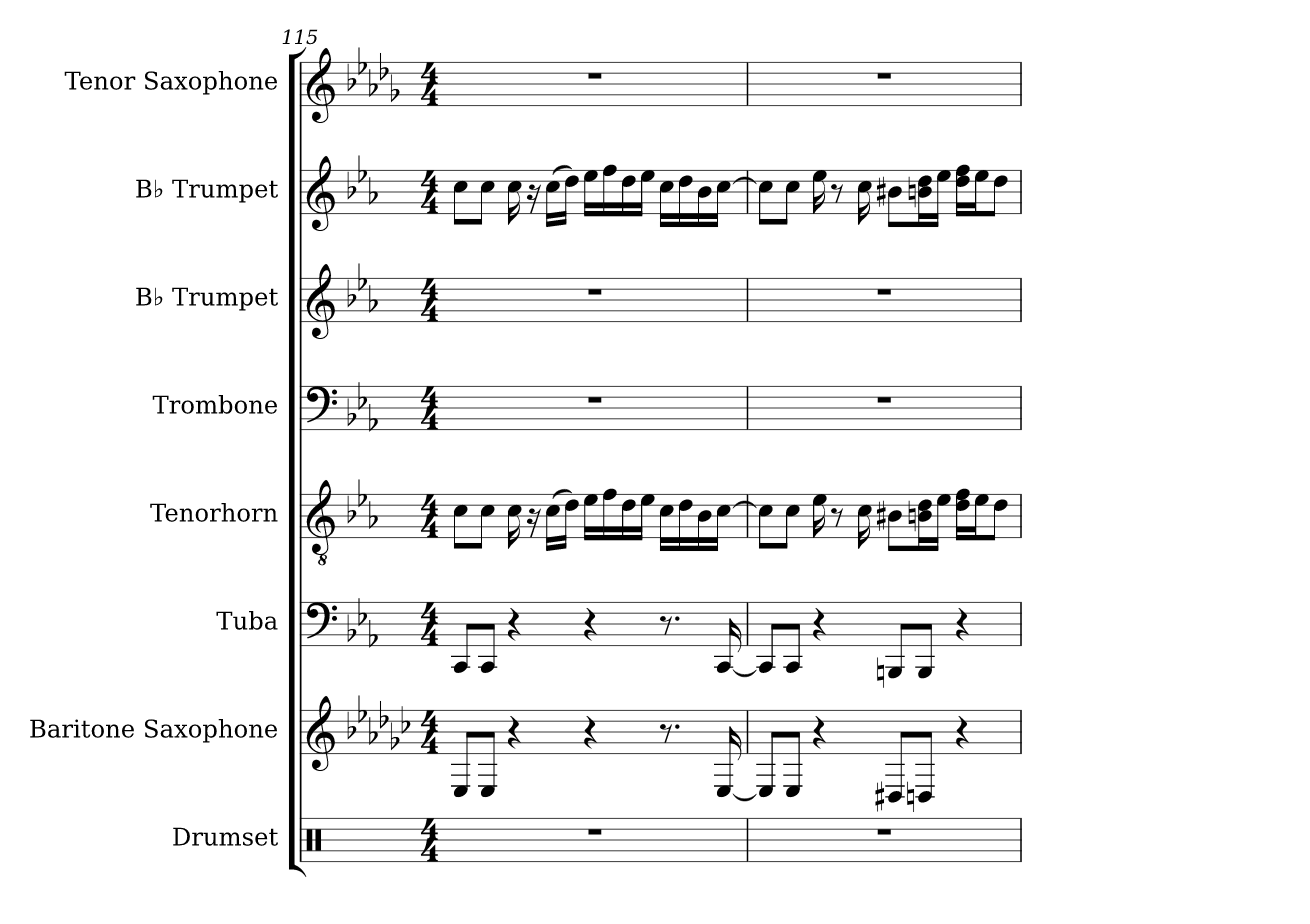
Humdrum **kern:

**kern	**kern	**kern	**kern	**kern	**kern	**kern	**kern
*part8	*part7	*part6	*part5	*part4	*part3	*part2	*part1
*staff8	*staff7	*staff6	*staff5	*staff4	*staff3	*staff2	*staff1
*I"Drumset	*I"Baritone Saxophone	*I"Tuba	*I"Tenorhorn	*I"Trombone	*I"B♭ Trumpet	*I"B♭ Trumpet	*I"Tenor Saxophone
*I'D. Set	*I'Bar. Sax.	*I'Tba.	*I'Tenh.	*I'Tbn.	*I'B♭ Tpt.	*I'B♭ Tpt.	*I'T. Sax.
*clefX	*clefG2	*clefF4	*clefGv2	*clefF4	*clefG2	*clefG2	*clefG2
*	*ITrd12c21	*	*ITrd1c2	*	*ITrd1c2	*ITrd1c2	*ITrd8c14
*k[]	*k[b-e-a-d-g-c-]	*k[b-e-a-]	*k[b-e-a-d-g-]	*k[b-e-a-]	*k[b-e-a-d-g-]	*k[b-e-a-d-g-]	*k[b-e-a-d-g-]
*M4/4	*M4/4	*M4/4	*M4/4	*M4/4	*M4/4	*M4/4	*M4/4
=115	=115	=115	=115	=115	=115	=115	=115
1r	8EE-L	8CCL	8B-L	1r	1r	8b-L	1r
.	8EE-J	8CCJ	8B-J	.	.	8b-J	.
.	4r	4r	16B-	.	.	16b-	.
.	.	.	16r	.	.	16r	.
.	.	.	(>16B-LL	.	.	(>16b-LL	.
.	.	.	16cJJ)	.	.	16ccJJ)	.
.	4r	4r	16d-LL	.	.	16dd-LL	.
.	.	.	16e-	.	.	16ee-!	.
.	.	.	16c	.	.	16cc	.
.	.	.	16d-JJ	.	.	16dd-!JJ	.
.	8.r	8.r	16B-LL	.	.	16b-LL	.
.	.	.	16c	.	.	16cc!	.
.	.	.	16A-	.	.	16a-	.
.	[16EE-	[16CC	[16B-JJ	.	.	[16b-JJ	.
=116	=116	=116	=116	=116	=116	=116	=116
1r	8EE-L]	8CCL]	8B-L]	1r	1r	8b-L]	1r
.	8EE-J	8CCJ	8B-J	.	.	8b-J	.
.	4r	4r	16d-	.	.	16dd-	.
.	.	.	8r	.	.	8r	.
.	.	.	16B-	.	.	16b-	.
.	8DD#XL	8BBBnL	8A#XL	.	.	8a#XL	.
.	8DDJ	8BBBJ	16A 16cL	.	.	16a 16cc!L	.
.	.	.	16d-JJ	.	.	16dd-!JJ	.
.	4r	4r	16c 16e-LL	.	.	16cc 16ee-!LL	.
.	.	.	16d-J	.	.	16dd-!J	.
.	.	.	8cJ	.	.	8cc!J	.
=	=	=	=	=	=	=	=
*-	*-	*-	*-	*-	*-	*-	*-
